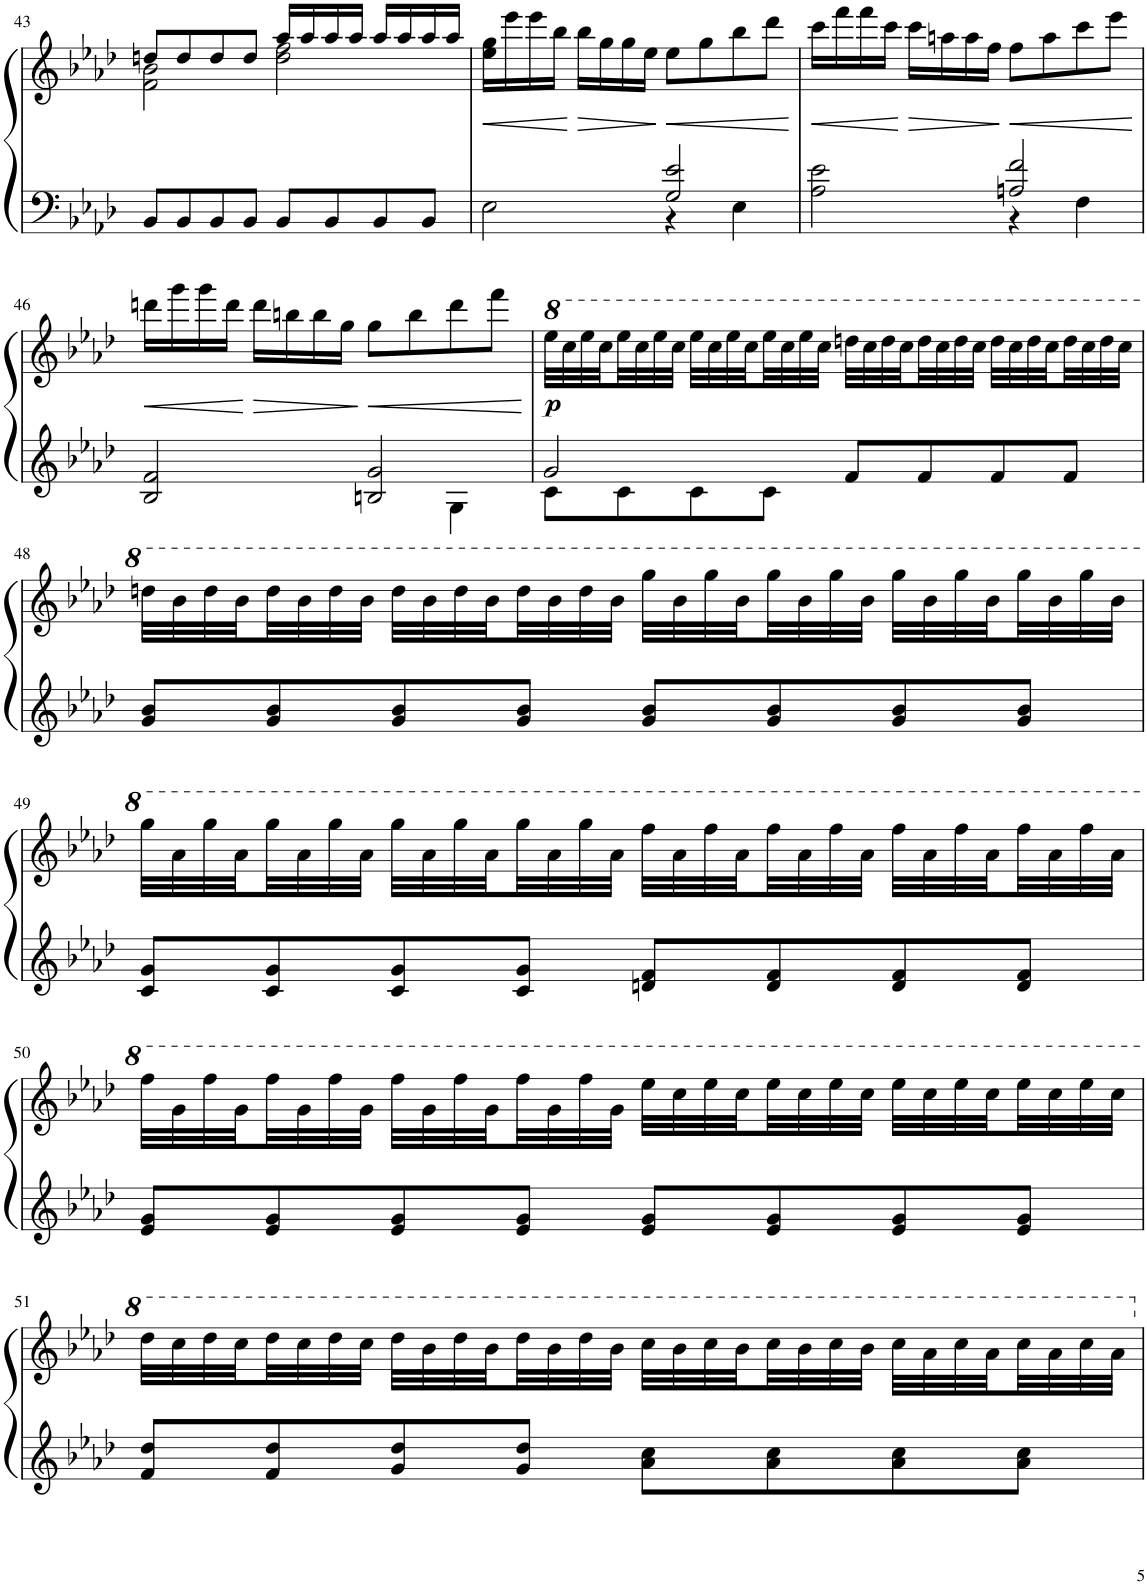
**kern	**kern	**dynam
*part1	*part1	*part1
*staff2	*staff1	*staff1/2
*I"Piano	*	*
*I'Pno.	*	*
!!LO:PB:g=z
*clefF4	*clefG2	*
*k[b-e-a-d-]	*k[b-e-a-d-]	*
*M4/4	*M4/4	*
=43	=43	=43
*	*^	*
8BB-/L	8ddn/L	2f\ 2b-\	.
8BB-/	8dd/	.	.
8BB-/	8dd/	.	.
8BB-/J	8dd/J	.	.
8BB-/L	16aa-/LL	2dd\ 2ff\	.
.	16aa-/	.	.
8BB-/	16aa-/	.	.
.	16aa-/JJ	.	.
8BB-/	16aa-/LL	.	.
.	16aa-/	.	.
8BB-/J	16aa-/	.	.
.	16aa-/JJ	.	.
*	*v	*v	*
=44	=44	=44
*^	*	*
!	!	!	!LO:HP:b
2E-\	2ryy	16ee-\ 16gg\LL	<
.	.	16eee-\	.
.	.	16eee-\	.
.	.	16bb-\JJ	.
!	!	!	!LO:HP:n=1:b
.	.	16bb-\LL	[ >
.	.	16gg\	.
.	.	16gg\	.
.	.	16ee-\JJ	.
!	!	!	!LO:HP:n=1:b
2G/ 2e-/	4r	8ee-\L	] <
.	.	8gg\	.
.	4E-\	8bb-\	.
.	.	8ddd-\J	.
*v	*v	*	*
.	.	[
=45	=45	=45
*^	*	*
!	!	!	!LO:HP:b
2A-\ 2e-\	2ryy	16ccc\LL	<
.	.	16fff\	.
.	.	16fff\	.
.	.	16ccc\JJ	.
!	!	!	!LO:HP:n=1:b
.	.	16ccc\LL	[ >
.	.	16aan\	.
.	.	16aa\	.
.	.	16ff\JJ	.
!	!	!	!LO:HP:n=1:b
2An/ 2f/	4r	8ff\L	] <
.	.	8aa\	.
.	4F\	8ccc\	.
.	.	8eee-\J	.
*v	*v	*	*
.	.	[
!!LO:LB:g=z
=46	=46	=46
*^	*	*
!	!	!	!LO:HP:b
2B-/ 2f/	2ryy	16dddn\LL	<
.	.	16ggg\	.
.	.	16ggg\	.
.	.	16ddd\JJ	.
!	!	!	!LO:HP:n=1:b
.	.	16ddd\LL	[ >
.	.	16bbn\	.
.	.	16bb\	.
.	.	16gg\JJ	.
!	!	!	!LO:HP:n=1:b
2Bn/ 2g/	4ryy	8gg\L	] <
.	.	8bb\	.
.	4G\	8ddd\	.
.	.	8fff\J	.
*v	*v	*	*
.	.	[
=47	=47	=47
*^	*	*
*	*	*8va	*
!	!	!	!LO:DY:b
2g/	8c\L	32eee-\LLL	p
.	.	32ccc\	.
.	.	32eee-\	.
.	.	32ccc\	.
.	8c\	32eee-\	.
.	.	32ccc\	.
.	.	32eee-\	.
.	.	32ccc\JJJ	.
.	8c\	32eee-\LLL	.
.	.	32ccc\	.
.	.	32eee-\	.
.	.	32ccc\	.
.	8c\J	32eee-\	.
.	.	32ccc\	.
.	.	32eee-\	.
.	.	32ccc\JJJ	.
8f/L	2ryy	32dddn\LLL	.
.	.	32ccc\	.
.	.	32ddd\	.
.	.	32ccc\	.
8f/	.	32ddd\	.
.	.	32ccc\	.
.	.	32ddd\	.
.	.	32ccc\JJJ	.
8f/	.	32ddd\LLL	.
.	.	32ccc\	.
.	.	32ddd\	.
.	.	32ccc\	.
8f/J	.	32ddd\	.
.	.	32ccc\	.
.	.	32ddd\	.
.	.	32ccc\JJJ	.
*v	*v	*	*
!!LO:LB:g=z
=48	=48	=48
8g/ 8b-/L	32dddn\LLL	.
.	32bb-\	.
.	32ddd\	.
.	32bb-\	.
8g/ 8b-/	32ddd\	.
.	32bb-\	.
.	32ddd\	.
.	32bb-\JJJ	.
8g/ 8b-/	32ddd\LLL	.
.	32bb-\	.
.	32ddd\	.
.	32bb-\	.
8g/ 8b-/J	32ddd\	.
.	32bb-\	.
.	32ddd\	.
.	32bb-\JJJ	.
8g/ 8b-/L	32ggg\LLL	.
.	32bb-\	.
.	32ggg\	.
.	32bb-\	.
8g/ 8b-/	32ggg\	.
.	32bb-\	.
.	32ggg\	.
.	32bb-\JJJ	.
8g/ 8b-/	32ggg\LLL	.
.	32bb-\	.
.	32ggg\	.
.	32bb-\	.
8g/ 8b-/J	32ggg\	.
.	32bb-\	.
.	32ggg\	.
.	32bb-\JJJ	.
!!LO:LB:g=z
=49	=49	=49
8c/ 8g/L	32ggg\LLL	.
.	32aa-\	.
.	32ggg\	.
.	32aa-\	.
8c/ 8g/	32ggg\	.
.	32aa-\	.
.	32ggg\	.
.	32aa-\JJJ	.
8c/ 8g/	32ggg\LLL	.
.	32aa-\	.
.	32ggg\	.
.	32aa-\	.
8c/ 8g/J	32ggg\	.
.	32aa-\	.
.	32ggg\	.
.	32aa-\JJJ	.
8dn/ 8f/L	32fff\LLL	.
.	32aa-\	.
.	32fff\	.
.	32aa-\	.
8d/ 8f/	32fff\	.
.	32aa-\	.
.	32fff\	.
.	32aa-\JJJ	.
8d/ 8f/	32fff\LLL	.
.	32aa-\	.
.	32fff\	.
.	32aa-\	.
8d/ 8f/J	32fff\	.
.	32aa-\	.
.	32fff\	.
.	32aa-\JJJ	.
!!LO:LB:g=z
=50	=50	=50
8e-/ 8g/L	32fff\LLL	.
.	32gg\	.
.	32fff\	.
.	32gg\	.
8e-/ 8g/	32fff\	.
.	32gg\	.
.	32fff\	.
.	32gg\JJJ	.
8e-/ 8g/	32fff\LLL	.
.	32gg\	.
.	32fff\	.
.	32gg\	.
8e-/ 8g/J	32fff\	.
.	32gg\	.
.	32fff\	.
.	32gg\JJJ	.
8e-/ 8g/L	32eee-\LLL	.
.	32ccc\	.
.	32eee-\	.
.	32ccc\	.
8e-/ 8g/	32eee-\	.
.	32ccc\	.
.	32eee-\	.
.	32ccc\JJJ	.
8e-/ 8g/	32eee-\LLL	.
.	32ccc\	.
.	32eee-\	.
.	32ccc\	.
8e-/ 8g/J	32eee-\	.
.	32ccc\	.
.	32eee-\	.
.	32ccc\JJJ	.
!!LO:LB:g=z
=51	=51	=51
8f/ 8dd-/L	32ddd-\LLL	.
.	32ccc\	.
.	32ddd-\	.
.	32ccc\	.
8f/ 8dd-/	32ddd-\	.
.	32ccc\	.
.	32ddd-\	.
.	32ccc\JJJ	.
8g/ 8dd-/	32ddd-\LLL	.
.	32bb-\	.
.	32ddd-\	.
.	32bb-\	.
8g/ 8dd-/J	32ddd-\	.
.	32bb-\	.
.	32ddd-\	.
.	32bb-\JJJ	.
8a-\ 8cc\L	32ccc\LLL	.
.	32bb-\	.
.	32ccc\	.
.	32bb-\	.
8a-\ 8cc\	32ccc\	.
.	32bb-\	.
.	32ccc\	.
.	32bb-\JJJ	.
8a-\ 8cc\	32ccc\LLL	.
.	32aa-\	.
.	32ccc\	.
.	32aa-\	.
8a-\ 8cc\J	32ccc\	.
.	32aa-\	.
.	32ccc\	.
.	32aa-\JJJ	.
*	*X8va	*
=	=	=
*-	*-	*-
